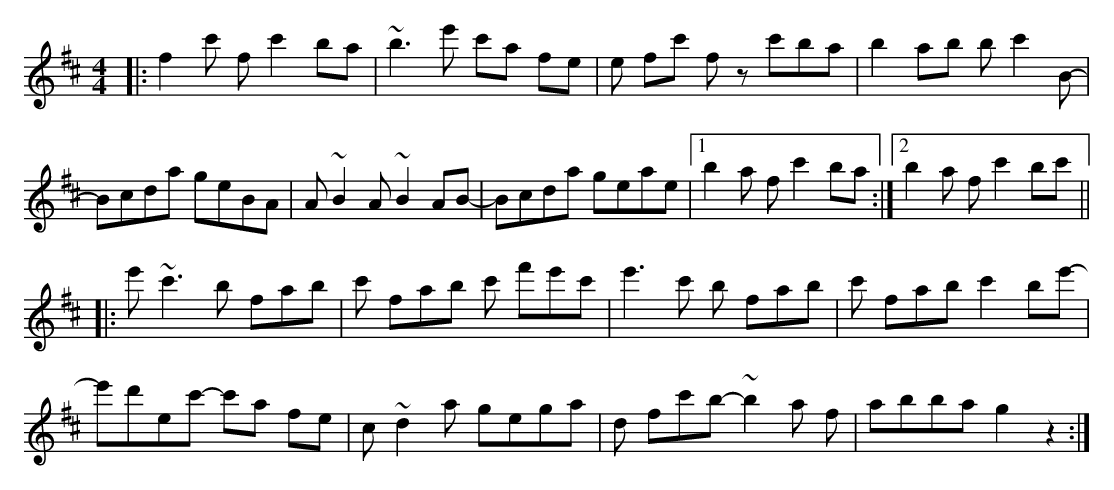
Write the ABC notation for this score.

X:1
M:4/4
K:Bmin
|:f2c' f c'2ba|~b3e' c'a fe|e fc' f zc'ba|b2ab bc'2B-|
Bcda geBA|A~B2A ~B2AB-|Bcda geae|1 b2a f c'2ba:|2 b2a f c'2bc'||
|:e'~c'3 b fab|c' fab c' f'e'c'|e'3c' b fab|c' fab c'2be'-|
e'd'ec'- c'a fe|c~d2a gega|d fc'b- ~b2a f|abba g2z2:|
